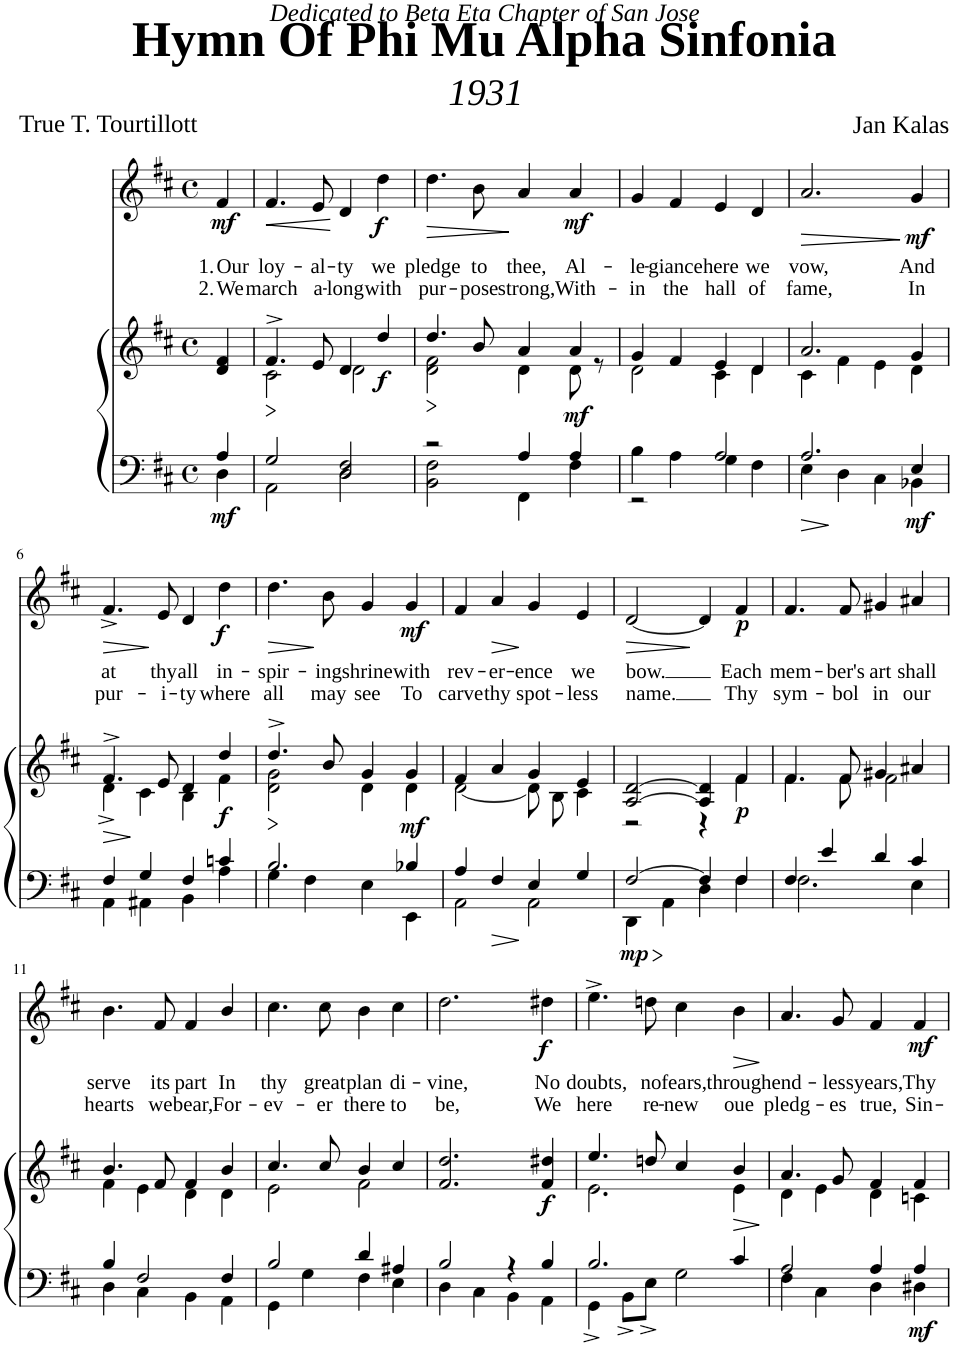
**kern	**dynam	**kern	**dynam	**kern	**text	**text	**dynam
*part3	*part3	*part2	*part2	*part1	*part1	*part1	*part1
*staff3	*staff3	*staff2	*staff2	*staff1	*staff1	*staff1	*staff1
*I"Piano	*	*I"Piano	*	*I"Piano	*	*	*
*I'Pno	*	*I'Pno	*	*I'Pno	*	*	*
*clefF4	*	*clefG2	*	*clefG2	*	*	*
*k[f#c#]	*	*k[f#c#]	*	*k[f#c#]	*	*	*
*M4/4	*	*M4/4	*	*M4/4	*	*	*
*met(c)	*	*met(c)	*	*met(c)	*	*	*
=1	=1	=1	=1	=1	=1	=1	=1
*^	*	*	*	*	*	*	*
!	!	!LO:DY:b	!	!	!	!LO:LY:b	!LO:LY:b	!LO:DY:b
4A/	4D\	mf	4d/ 4f#/	.	4f#/	1. Our	2. We	mf
=2	=2	=2	=2	=2	=2	=2	=2	=2
!	!	!	!	!LO:HP:b	!	!LO:LY:b	!LO:LY:b	!LO:HP:b
*	*	*	*^	*	*	*	*	*
2G/	2AA\	.	4.f#^/	2c#\	>	4.f#/	loy-	march	<
!	!	!	!	!	!	!	!LO:LY:b	!LO:LY:b	!
.	.	.	8e/	.	.	8e/	-al-	a-	.
!	!	!	!	!	!	!	!LO:LY:b	!LO:LY:b	!
2D/ 2F#/	2D\	.	4d/	2d\	.	4d/	-ty	-long	[
!	!	!	!	!	!LO:DY:b	!	!LO:LY:b	!LO:LY:b	!LO:DY:b
.	.	.	4dd/	.	f	4dd\	we	with	f
*v	*v	*	*	*	*	*	*	*	*
*	*	*v	*v	*	*	*	*	*
.	.	.	]	.	.	.	.
=3	=3	=3	=3	=3	=3	=3	=3
*^	*	*	*	*	*	*	*
!	!	!	!	!LO:HP:b	!	!LO:LY:b	!LO:LY:b	!LO:HP:b
*	*	*	*^	*	*	*	*	*
2r	2BB\ 2F#\	.	4.dd/	2d\ 2f#\	>	4.dd\	pledge	pur-	>
!	!	!	!	!	!	!	!LO:LY:b	!LO:LY:b	!
.	.	.	8b/	.	.	8b\	to	-pose	.
!	!	!	!	!	!	!	!LO:LY:b	!LO:LY:b	!
4A/	4FF#\	.	4a/	4d\	.	4a/	thee,	strong,	]
!	!	!	!	!	!LO:DY:b	!	!LO:LY:b	!LO:LY:b	!LO:DY:b
4A/	4F#\	.	4a/	8d\	mf	4a/	Al-	With-	mf
.	.	.	.	8r	.	.	.	.	.
=4	=4	=4	=4	=4	=4	=4	=4	=4	=4
!	!	!	!	!	!	!	!LO:LY:b	!LO:LY:b	!
4B\	2r	.	4g/	2d\	.	4g/	-le-	-in	.
!	!	!	!	!	!	!	!LO:LY:b	!LO:LY:b	!
4A\	.	.	4f#/	.	.	4f#/	-giance	the	.
!	!	!	!	!	!	!	!LO:LY:b	!LO:LY:b	!
4G\	2A/	.	4e/	4c#\	.	4e/	here	hall	.
!	!	!	!	!	!	!	!LO:LY:b	!LO:LY:b	!
4F#\	.	.	4d/	4d\	.	4d/	we	of	.
=5	=5	=5	=5	=5	=5	=5	=5	=5	=5
!	!	!LO:HP:b	!	!	!	!	!LO:LY:b	!LO:LY:b	!LO:HP:b
2.A/	4E\	>	2.a/	4c#\	.	2.a/	vow,	fame,	>
.	4D\	.	.	4f#\	.	.	.	.	.
.	4C#\	.	.	4e\	.	.	.	.	.
!	!	!LO:DY:b	!	!	!	!	!LO:LY:b	!LO:LY:b	!LO:DY:n=1:b
4E/	4BB-X\	mf	4g/	4d\	.	4g/	And	In	] mf
!!LO:LB:g=z
=6	=6	=6	=6	=6	=6	=6	=6	=6	=6
!	!	!	!	!	!LO:HP:b	!	!LO:LY:b	!LO:LY:b	!LO:HP:b
4F#/	4AA\	.	4.f#^/	4d^\	>	4.f#^/	at	pur-	>
4G/	4AA#X\	.	.	4c#\	]	.	.	.	.
!	!	!	!	!	!	!	!LO:LY:b	!LO:LY:b	!
.	.	.	8e/	.	.	8e/	thy	-i-	]
!	!	!	!	!	!	!	!LO:LY:b	!LO:LY:b	!
4F#/	4BB\	.	4d/	4B\	.	4d/	all	-ty	.
!	!	!	!	!	!LO:DY:b	!	!LO:LY:b	!LO:LY:b	!LO:DY:b
4cn/	4A\	.	4dd/	4f#\	f	4dd\	in-	where	f
=7	=7	=7	=7	=7	=7	=7	=7	=7	=7
!	!	!	!	!	!	!	!LO:LY:b	!LO:LY:b	!LO:HP:b
2.B/	4G\	.	4.dd^/	2d\ 2g\	.	4.dd\	-spir-	all	>
.	4F#\	.	.	.	.	.	.	.	.
!	!	!	!	!	!	!	!LO:LY:b	!LO:LY:b	!
.	.	.	8b/	.	.	8b\	-ing	may	]
!	!	!	!	!	!	!	!LO:LY:b	!LO:LY:b	!
.	4E\	.	4g/	4d\	.	4g/	shrine	see	.
!	!	!	!	!	!LO:DY:b	!	!LO:LY:b	!LO:LY:b	!LO:DY:b
4B-X/	4EE\	.	4g/	4d\	mf	4g/	with	To	mf
=8	=8	=8	=8	=8	=8	=8	=8	=8	=8
!	!	!	!	!	!	!	!LO:LY:b	!LO:LY:b	!
4A/	2AA\	.	4f#/	[2d\	.	4f#/	rev-	carve	.
!	!	!LO:HP:b	!	!	!	!	!LO:LY:b	!LO:LY:b	!LO:HP:b
4F#/	.	>	4a/	.	.	4a/	-er-	thy	>
!	!	!	!	!	!	!	!LO:LY:b	!LO:LY:b	!
4E/	2AA\	]	4g/	8d\L]	.	4g/	-ence	spot-	]
.	.	.	.	8B\J	.	.	.	.	.
!	!	!	!	!	!	!	!LO:LY:b	!LO:LY:b	!
4G/	.	.	4e/	4c#\	.	4e/	we	-less	.
*v	*v	*	*	*	*	*	*	*	*
*	*	*v	*v	*	*	*	*	*
.	]	.	.	.	.	.	.
=9	=9	=9	=9	=9	=9	=9	=9
*^	*	*^	*	*	*	*	*
!	!	!LO:DY:b	!	!	!	!	!LO:LY:b	!LO:LY:b	!LO:HP:b
[2F#/	4DD\	mp	[2A/ [2d/	2r	.	[2d/	bow.	name.	>
.	4AA\	.	.	.	.	.	.	.	.
4F#/]	4D\	.	4A/] 4d/]	4r	.	4d/]	.	.	]
!	!	!	!	!	!LO:DY:b	!	!LO:LY:b	!LO:LY:b	!LO:DY:b
4F#/	4F#\	.	4f#/	4f#\	p	4f#/	Each	Thy	p
=10	=10	=10	=10	=10	=10	=10	=10	=10	=10
!	!	!	!	!	!	!	!LO:LY:b	!LO:LY:b	!
4F#/	2.F#\	.	4.f#/	4.f#\	.	4.f#/	mem-	sym-	.
4e/	.	.	.	.	.	.	.	.	.
!	!	!	!	!	!	!	!LO:LY:b	!LO:LY:b	!
.	.	.	8f#/	8f#\	.	8f#/	-ber's	-bol	.
!	!	!	!	!	!	!	!LO:LY:b	!LO:LY:b	!
4d/	.	.	4g#X/	2f#\	.	4g#X/	art	in	.
!	!	!	!	!	!	!	!LO:LY:b	!LO:LY:b	!
4c#/	4E\	.	4a#X/	.	.	4a#X/	shall	our	.
!!LO:LB:g=z
=11	=11	=11	=11	=11	=11	=11	=11	=11	=11
!	!	!	!	!	!	!	!LO:LY:b	!LO:LY:b	!
4B/	4D\	.	4.b/	4f#\	.	4.b\	serve	hearts	.
2F#/	4C#\	.	.	4e\	.	.	.	.	.
!	!	!	!	!	!	!	!LO:LY:b	!LO:LY:b	!
.	.	.	8f#/	.	.	8f#/	its	we	.
!	!	!	!	!	!	!	!LO:LY:b	!LO:LY:b	!
.	4BB\	.	4f#/	4d\	.	4f#/	part	bear,	.
!	!	!	!	!	!	!	!LO:LY:b	!LO:LY:b	!
4F#/	4AA\	.	4b/	4d\	.	4b/	In	For-	.
=12	=12	=12	=12	=12	=12	=12	=12	=12	=12
!	!	!	!	!	!	!	!LO:LY:b	!LO:LY:b	!
2B/	4GG\	.	4.cc#/	2e\	.	4.cc#\	thy	-ev-	.
.	4G\	.	.	.	.	.	.	.	.
!	!	!	!	!	!	!	!LO:LY:b	!LO:LY:b	!
.	.	.	8cc#/	.	.	8cc#\	great	-er	.
!	!	!	!	!	!	!	!LO:LY:b	!LO:LY:b	!
4d/	4F#\	.	4b/	2f#\	.	4b\	plan	there	.
!	!	!	!	!	!	!	!LO:LY:b	!LO:LY:b	!
4A#X/	4E\	.	4cc#/	.	.	4cc#\	di-	to	.
*	*	*	*v	*v	*	*	*	*	*
=13	=13	=13	=13	=13	=13	=13	=13	=13
!	!	!	!	!	!	!LO:LY:b	!LO:LY:b	!
2B/	4D\	.	2.f#/ 2.dd/	.	2.dd\	-vine,	be,	.
.	4C#\	.	.	.	.	.	.	.
4r	4BB\	.	.	.	.	.	.	.
!	!	!	!	!LO:DY:b	!	!LO:LY:b	!LO:LY:b	!LO:DY:b
4B/	4AA\	.	4f#/ 4dd#X/	f	4dd#X\	No	We	f
=14	=14	=14	=14	=14	=14	=14	=14	=14
*	*	*	*^	*	*	*	*	*
!	!	!	!	!	!	!	!LO:LY:b	!LO:LY:b	!
2.B/	4GG^\	.	4.ee/	2.e\	.	4.ee^\	doubts,	here	.
.	8BB^\L	.	.	.	.	.	.	.	.
!	!	!	!	!	!	!	!LO:LY:b	!LO:LY:b	!
.	8E^\J	.	8ddn/	.	.	8ddn\	no	re-	.
!	!	!	!	!	!	!	!LO:LY:b	!LO:LY:b	!
.	2G\	.	4cc#/	.	.	4cc#\	fears,	-new	.
!	!	!	!	!	!	!	!LO:LY:b	!LO:LY:b	!LO:HP:b
4c#/	.	.	4b/	4e\	.	4b\	through	oue	>
*v	*v	*	*	*	*	*	*	*	*
*	*	*v	*v	*	*	*	*	*
.	.	.	]	.	.	.	]
=15	=15	=15	=15	=15	=15	=15	=15
*^	*	*^	*	*	*	*	*
!	!	!	!	!	!	!	!LO:LY:b	!LO:LY:b	!
2A/	4F#\	.	4.a/	4d\	.	4.a/	end-	pledg-	.
.	4C#\	.	.	4e\	.	.	.	.	.
!	!	!	!	!	!	!	!LO:LY:b	!LO:LY:b	!
.	.	.	8g/	.	.	8g/	-less	-es	.
!	!	!	!	!	!	!	!LO:LY:b	!LO:LY:b	!
4A/	4D\	.	4f#/	4d\	.	4f#/	years,	true,	.
!	!	!LO:DY:b	!	!	!	!	!LO:LY:b	!LO:LY:b	!LO:DY:b
4A/	4D#X\	mf	4f#/	4cn\	.	4f#/	Thy	Sin-	mf
*v	*v	*	*	*	*	*	*	*	*
*	*	*v	*v	*	*	*	*	*
=	=	=	=	=	=	=	=
*-	*-	*-	*-	*-	*-	*-	*-
